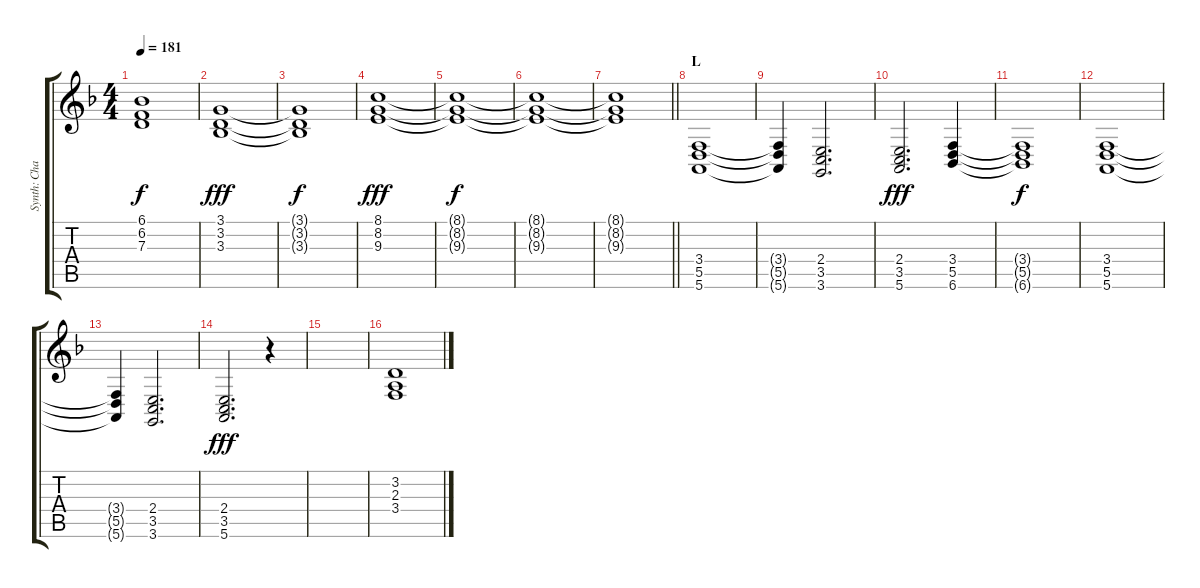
\track ("Synth: Charlie" "Synth: Cha") {instrument stringensemble1}
\staff {score tabs}
\tuning (E4 B3 G3 D3 A2 E2) {hide}
\ts (4 4)
\tempo 181
\clef g2
\ks f
(6.1{t} 6.2{t} 7.3{t}).1{dy f} |
(3.1 3.2 3.3).1{dy fff} |
(3.1{t} 3.2{t} 3.3{t}).1{dy f} |
(8.1 8.2 9.3).1{dy fff} |
(8.1{t} 8.2{t} 9.3{t}).1{dy f} |
(8.1{t} 8.2{t} 9.3{t}).1 |
\barLineRight lightlight
(8.1{t} 8.2{t} 9.3{t}).1 |
\section ("" "L")
(3.4 5.5 5.6).1 |
(3.4{t} 5.5{t} 5.6{t}).4 (2.4 3.5 3.6).2{d} |
(2.4 3.5 5.6).2{d dy fff} (3.4 5.5 6.6).4 |
(3.4{t} 5.5{t} 6.6{t}).1{dy f} |
(3.4 5.5 5.6).1 |
(3.4{t} 5.5{t} 5.6{t}).4 (2.4 3.5 3.6).2{d} |
(2.4 3.5 5.6).2{d dy fff} r.4 |
|
(3.2 2.3 3.4).1
